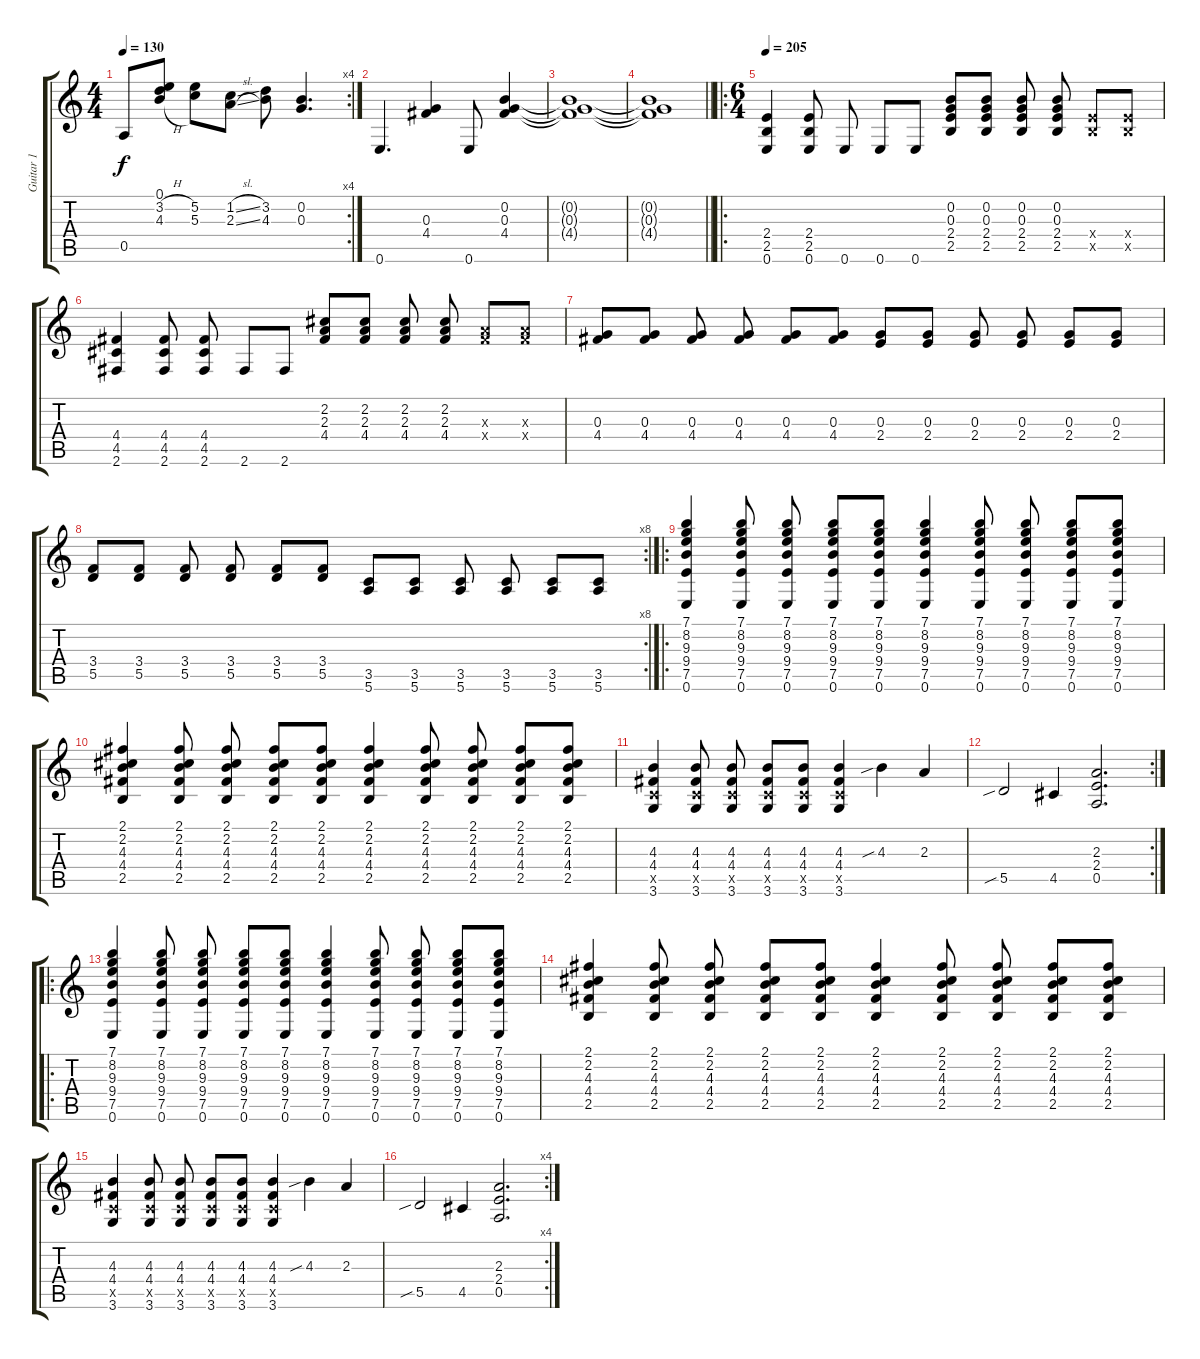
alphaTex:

\track ("Guitar 1" "Guitar 1") {instrument distortionguitar}
\staff {score tabs}
\tuning (E4 B3 G3 D3 A2 E2) {hide}
\rc 4
\ts (4 4)
\tempo 130
\clef g2
\ks c
0.5{t}.8{dy f} (0.1 3.2{h} 4.3{h}).8 (5.2 5.3).8 (1.2{sl} 2.3{sl}).8 (3.2 4.3).8 (0.2 0.3).4{d} |
0.6.4{d} (0.3 4.4).4 0.6.8 (0.2 0.3 4.4).4 |
(0.2{t} 0.3{t} 4.4{t}).1 |
\barLineRight lightlight
(0.2{t} 0.3{t} 4.4{t}).1 |
\ro
\ts (6 4)
\tempo 205
(2.4 2.5 0.6).4{instrument distortionguitar} (2.4 2.5 0.6).8{beam split} 0.6.8 0.6.8 0.6.8 (0.2 0.3 2.4 2.5).8 (0.2 0.3 2.4 2.5).8 (0.2 0.3 2.4 2.5).8{beam split} (0.2 0.3 2.4 2.5).8 (2.4{x} 2.5{x}).8 (2.4{x} 2.5{x}).8 |
(4.4 4.5 2.6).4 (4.4 4.5 2.6).8{beam split} (4.4 4.5 2.6).8 2.6.8 2.6.8 (2.2 2.3 4.4).8{beam merge} (2.2 2.3 4.4).8 (2.2 2.3 4.4).8{beam split} (2.2 2.3 4.4).8 (2.3{x} 4.4{x}).8 (2.3{x} 4.4{x}).8 |
(0.3 4.4).8 (0.3 4.4).8 (0.3 4.4).8{beam split} (0.3 4.4).8 (0.3 4.4).8 (0.3 4.4).8 (0.3 2.4).8 (0.3 2.4).8 (0.3 2.4).8{beam split} (0.3 2.4).8 (0.3 2.4).8 (0.3 2.4).8 |
\rc 8
(3.4 5.5).8 (3.4 5.5).8 (3.4 5.5).8{beam split} (3.4 5.5).8 (3.4 5.5).8 (3.4 5.5).8 (3.5 5.6).8 (3.5 5.6).8 (3.5 5.6).8{beam split} (3.5 5.6).8 (3.5 5.6).8 (3.5 5.6).8 |
\ro
(7.1 8.2 9.3 9.4 7.5 0.6).4 (7.1 8.2 9.3 9.4 7.5 0.6).8{beam split} (7.1 8.2 9.3 9.4 7.5 0.6).8 (7.1 8.2 9.3 9.4 7.5 0.6).8 (7.1 8.2 9.3 9.4 7.5 0.6).8 (7.1 8.2 9.3 9.4 7.5 0.6).4 (7.1 8.2 9.3 9.4 7.5 0.6).8{beam split} (7.1 8.2 9.3 9.4 7.5 0.6).8 (7.1 8.2 9.3 9.4 7.5 0.6).8 (7.1 8.2 9.3 9.4 7.5 0.6).8 |
(2.1 2.2 4.3 4.4 2.5).4 (2.1 2.2 4.3 4.4 2.5).8{beam split} (2.1 2.2 4.3 4.4 2.5).8 (2.1 2.2 4.3 4.4 2.5).8 (2.1 2.2 4.3 4.4 2.5).8 (2.1 2.2 4.3 4.4 2.5).4 (2.1 2.2 4.3 4.4 2.5).8{beam split} (2.1 2.2 4.3 4.4 2.5).8 (2.1 2.2 4.3 4.4 2.5).8 (2.1 2.2 4.3 4.4 2.5).8 |
(4.3 4.4 3.5{x} 3.6).4 (4.3 4.4 3.5{x} 3.6).8{beam split} (4.3 4.4 3.5{x} 3.6).8 (4.3 4.4 3.5{x} 3.6).8 (4.3 4.4 3.5{x} 3.6).8 (4.3 4.4 3.5{x} 3.6).4 4.3{sib}.4 2.3.4 |
\rc 2
5.5{sib}.2 4.5.4 (2.3 2.4 0.5).2{d} |
\ro
(7.1 8.2 9.3 9.4 7.5 0.6).4 (7.1 8.2 9.3 9.4 7.5 0.6).8{beam split} (7.1 8.2 9.3 9.4 7.5 0.6).8 (7.1 8.2 9.3 9.4 7.5 0.6).8 (7.1 8.2 9.3 9.4 7.5 0.6).8 (7.1 8.2 9.3 9.4 7.5 0.6).4 (7.1 8.2 9.3 9.4 7.5 0.6).8{beam split} (7.1 8.2 9.3 9.4 7.5 0.6).8 (7.1 8.2 9.3 9.4 7.5 0.6).8 (7.1 8.2 9.3 9.4 7.5 0.6).8 |
(2.1 2.2 4.3 4.4 2.5).4 (2.1 2.2 4.3 4.4 2.5).8{beam split} (2.1 2.2 4.3 4.4 2.5).8 (2.1 2.2 4.3 4.4 2.5).8 (2.1 2.2 4.3 4.4 2.5).8 (2.1 2.2 4.3 4.4 2.5).4 (2.1 2.2 4.3 4.4 2.5).8{beam split} (2.1 2.2 4.3 4.4 2.5).8 (2.1 2.2 4.3 4.4 2.5).8 (2.1 2.2 4.3 4.4 2.5).8 |
(4.3 4.4 3.5{x} 3.6).4 (4.3 4.4 3.5{x} 3.6).8{beam split} (4.3 4.4 3.5{x} 3.6).8 (4.3 4.4 3.5{x} 3.6).8 (4.3 4.4 3.5{x} 3.6).8 (4.3 4.4 3.5{x} 3.6).4 4.3{sib}.4 2.3.4 |
\rc 4
5.5{sib}.2 4.5.4 (2.3 2.4 0.5).2{d}
